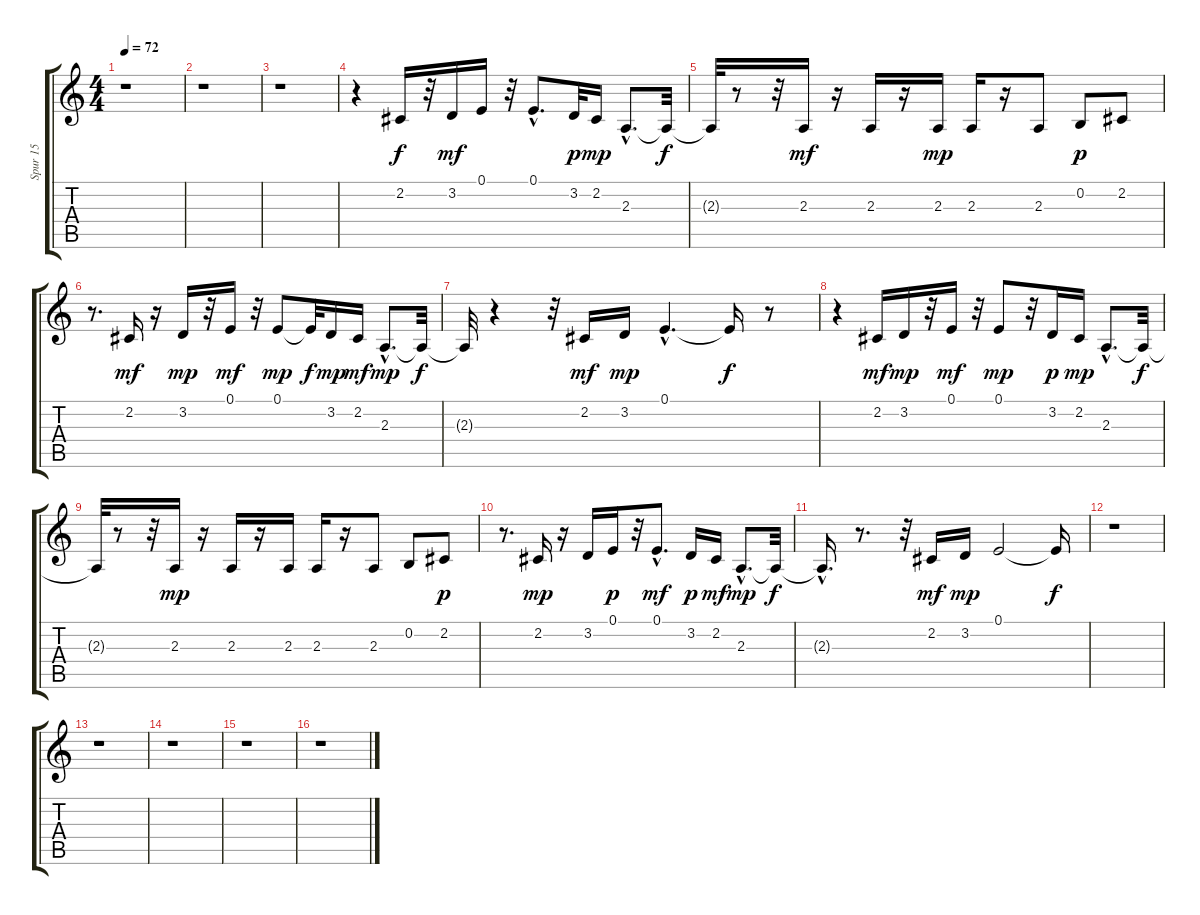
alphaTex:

\track ("Spur 15" "Spur 15") {instrument choiraahs}
\staff {score tabs}
\tuning (E4 B3 G3 D3 A2 E2) {hide}
\ts (4 4)
\tempo 72
\clef g2
\ks c
r.1{dy f} |
r.1 |
r.1 |
r.4 2.2.16 r.32 3.2.16{dy mf} 0.1.16 r.32 0.1{hac}.8{d} 3.2.32{dy p} 2.2.16{dy mp} 2.3{hac}.8{d} 2.3{t}.32{dy f} |
2.3{t}.32 r.8 r.32 2.3.16{dy mf} r.16 2.3.16 r.16 2.3.16{dy mp} 2.3.16 r.16 2.3.8 0.2.8{dy p} 2.2.8 |
r.8{d} 2.2.16{dy mf} r.16 3.2.16{dy mp} r.32 0.1.16{dy mf} r.32 0.1.8{dy mp} 0.1{t}.32{dy f} 3.2.16{dy mp} 2.2.16{dy mf} 2.3{hac}.8{d dy mp} 2.3{t}.32{dy f} |
2.3{t}.32 r.4 r.32 2.2.16{dy mf} 3.2.16{dy mp} 0.1{hac}.4{d} 0.1{t}.16{dy f} r.8 |
r.4 2.2.16{dy mf} 3.2.16{dy mp} r.32 0.1.16{dy mf} r.32 0.1.8{dy mp} r.32 3.2.16{dy p} 2.2.16{dy mp} 2.3{hac}.8{d} 2.3{t}.32{dy f} |
2.3{t}.32 r.8 r.32 2.3.16{dy mp} r.16 2.3.16 r.16 2.3.16 2.3.16 r.16 2.3.8 0.2.8 2.2.8{dy p} |
r.8{d} 2.2.16{dy mp} r.16 3.2.16 0.1.16{dy p} r.32 0.1{hac}.8{d dy mf} 3.2.16{dy p} 2.2.16{dy mf} 2.3{hac}.8{d dy mp} 2.3{t}.32{dy f} |
2.3{hac t}.16{d} r.8{d} r.32 2.2.16{dy mf} 3.2.16{dy mp} 0.1.2 0.1{t}.16{dy f} |
r.1 |
r.1 |
r.1 |
r.1 |
r.1
